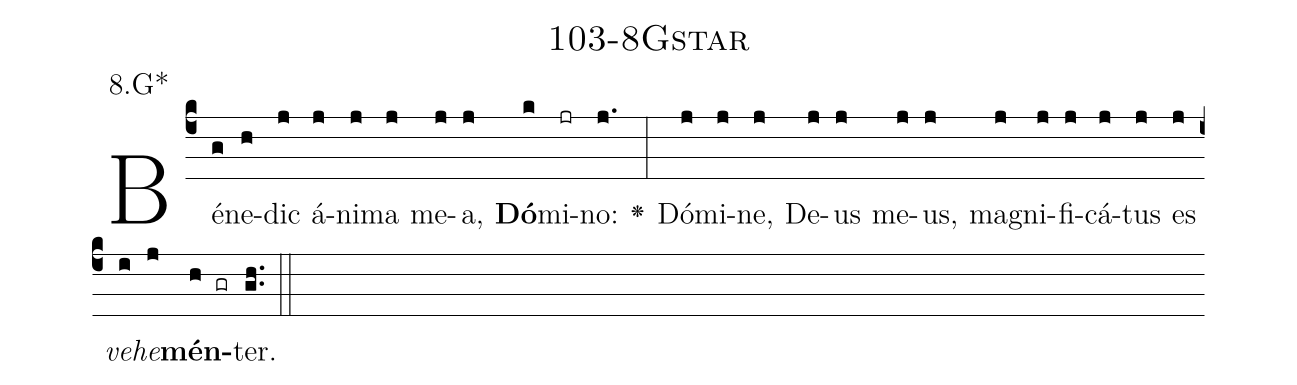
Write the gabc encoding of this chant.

name: 103-8Gstar;
annotation: 8.G*;
%%
(c4)Bé(g)ne(h)dic(j) á(j)ni(j)ma(j) me(j)a,(j) <b>Dó</b>(k)mi(jr)no:(j.) <v>\greheightstar</v>(:) Dó(j)mi(j)ne,(j) De(j)us(j) me(j)us,(j) ma(j)gni(j)fi(j)cá(j)tus(j) es(j) <i>ve</i>(i)<i>he</i>(j)<b>mén</b>(h gr)ter.(gh..) (::)


%E(j) u(j) o(i) u(j) a(h) e.(gh..) (::)
